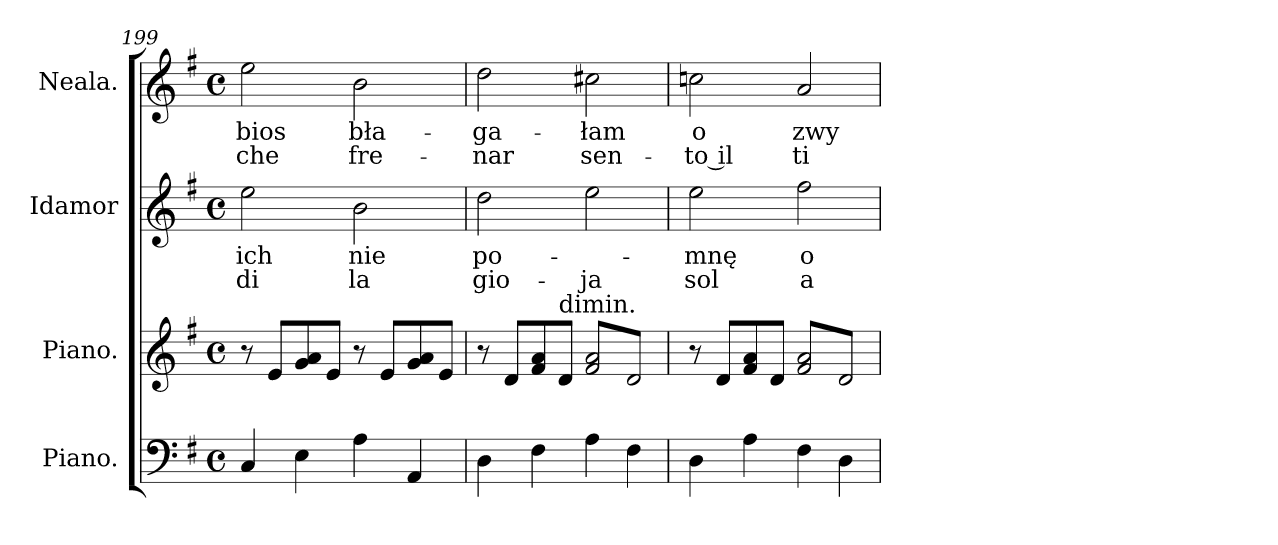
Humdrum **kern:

**kern	**kern	**kern	**text	**text	**kern	**text	**text
*part4	*part3	*part2	*part2	*part2	*part1	*part1	*part1
*staff4	*staff3	*staff2	*staff2	*staff2	*staff1	*staff1	*staff1
*I"Piano.	*I"Piano.	*I"Idamor	*	*	*I"Neala.	*	*
*	*	*I'I.	*	*	*I'N.	*	*
*clefF4	*clefG2	*clefG2	*	*	*clefG2	*	*
*k[f#]	*k[f#]	*k[f#]	*	*	*k[f#]	*	*
*M4/4	*M4/4	*M4/4	*	*	*M4/4	*	*
*met(c)	*met(c)	*met(c)	*	*	*met(c)	*	*
=199	=199	=199	=199	=199	=199	=199	=199
4C/	8r	2ee\	-ich	-di	2ee\	-bios	che
.	8e/L	.	.	.	.	.	.
4E\	8g/ 8a/	.	.	.	.	.	.
.	8e/J	.	.	.	.	.	.
4A\	8r	2b\	nie	la	2b\	bła-	fre-
.	8e/L	.	.	.	.	.	.
4AA/	8g/ 8a/	.	.	.	.	.	.
.	8e/J	.	.	.	.	.	.
=200	=200	=200	=200	=200	=200	=200	=200
4D\	8r	2dd\	po-	gio-	2dd\	-ga-	-nar
.	8d/L	.	.	.	.	.	.
4F#\	8f#/ 8a/	.	.	.	.	.	.
!	!LO:TX:t=dimin.	!	!	!	!	!	!
.	8d/J	.	.	.	.	.	.
*	*tremolo	*	*	*	*	*	*
4A\	8f#/ 8a/L	2ee\	.	-ja	2cc#X\	-łam	sen-
.	8d/	.	.	.	.	.	.
4F#\	8f#/ 8a/	.	.	.	.	.	.
.	8d/J	.	.	.	.	.	.
*	*Xtremolo	*	*	*	*	*	*
=201	=201	=201	=201	=201	=201	=201	=201
4D\	8r	2ee\	-mnę	sol	2ccn\	o	-to il
.	8d/L	.	.	.	.	.	.
4A\	8f#/ 8a/	.	.	.	.	.	.
.	8d/J	.	.	.	.	.	.
*	*tremolo	*	*	*	*	*	*
4F#\	8f#/ 8a/L	2ff#\	o	a-	2a/	zwy-	ti-
.	8d/	.	.	.	.	.	.
4D\	8f#/ 8a/	.	.	.	.	.	.
.	8d/J	.	.	.	.	.	.
*	*Xtremolo	*	*	*	*	*	*
.	.	.	.	.	.	.	.
.	.	.	.	.	.	.	.
=	=	=	=	=	=	=	=
*-	*-	*-	*-	*-	*-	*-	*-
